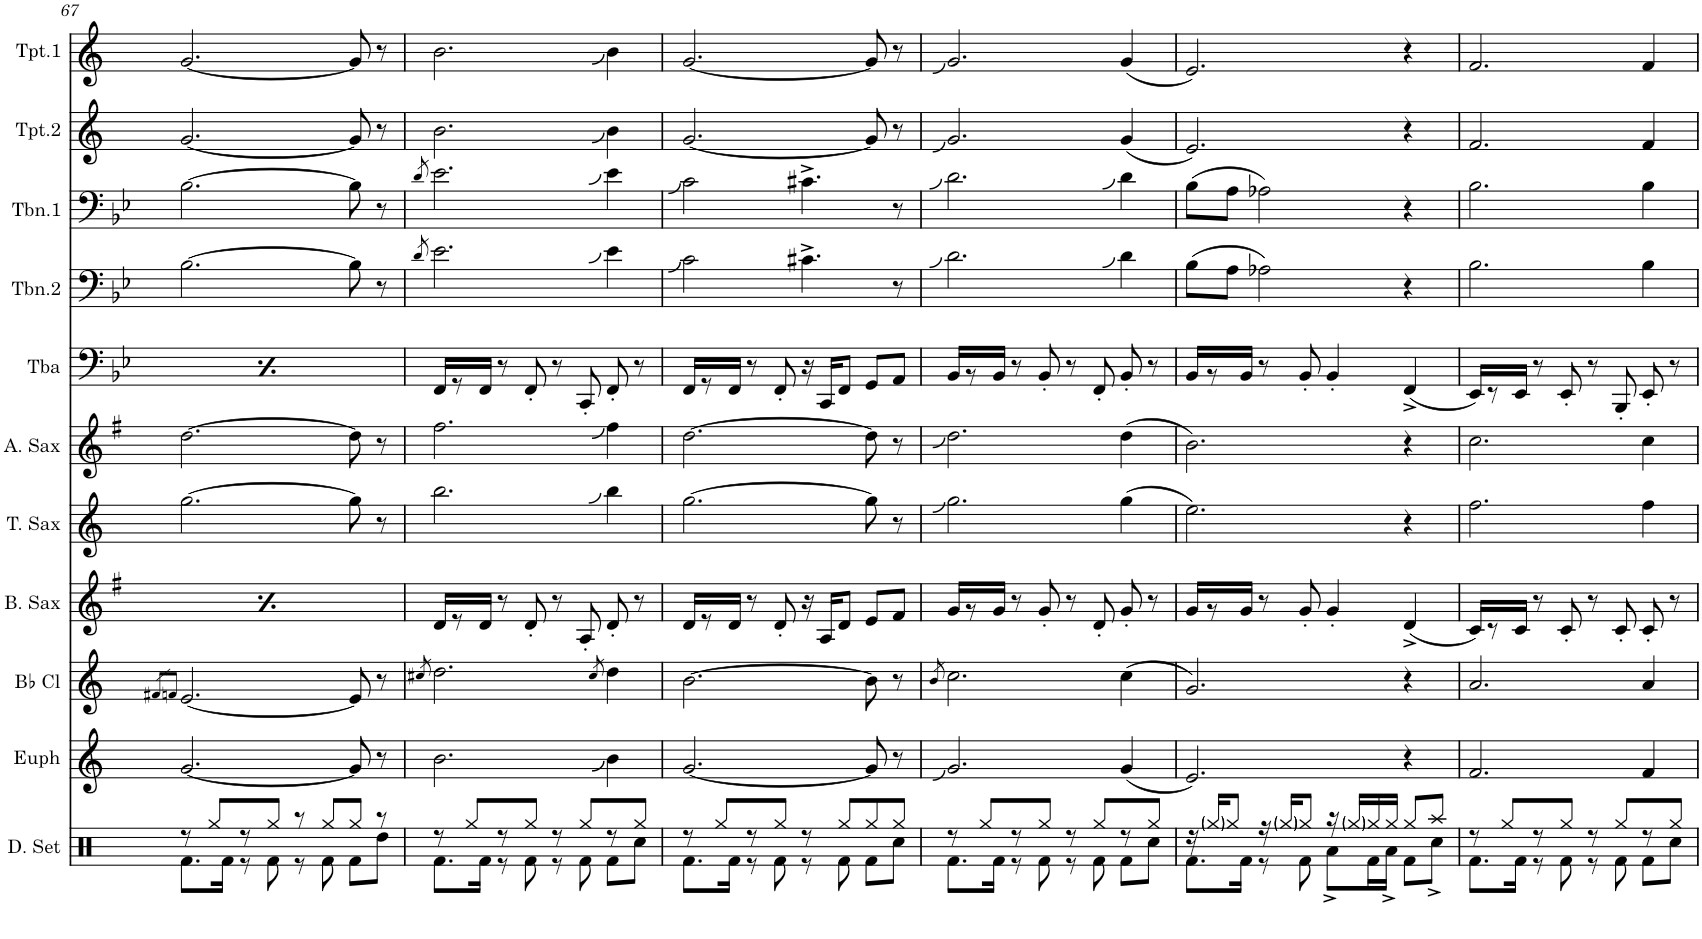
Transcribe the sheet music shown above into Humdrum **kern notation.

**kern	**kern	**kern	**kern	**kern	**kern	**kern	**kern	**kern	**kern	**kern
*part11	*part10	*part9	*part8	*part7	*part6	*part5	*part4	*part3	*part2	*part1
*staff11	*staff10	*staff9	*staff8	*staff7	*staff6	*staff5	*staff4	*staff3	*staff2	*staff1
*I"Drumset	*I"Euphonium	*I"Bb Clarinet	*I"Baritone Sax	*I"Tenor Sax	*I"Alto Sax	*I"Tuba	*I"Trombone 2	*I"Trombone 1	*I"Bb Trumpet 2	*I"Bb Trumpet 1
*I'D. Set	*I'Euph	*I'Bb Cl	*I'B. Sax	*I'T. Sax	*I'A. Sax	*I'Tba	*I'Tbn.2	*I'Tbn.1	*I'Tpt.2	*I'Tpt.1
!!LO:PB:g=z
*clefX	*clefG2	*clefG2	*clefG2	*clefG2	*clefG2	*clefF4	*clefF4	*clefF4	*clefG2	*clefG2
*	*Trd8c14	*Trd1c2	*Trd12c21	*Trd8c14	*Trd5c9	*	*	*	*Trd1c2	*Trd1c2
*k[]	*k[]	*k[]	*k[f#]	*k[]	*k[f#]	*k[b-e-]	*k[b-e-]	*k[b-e-]	*k[]	*k[]
*M4/4	*M4/4	*M4/4	*M4/4	*M4/4	*M4/4	*M4/4	*M4/4	*M4/4	*M4/4	*M4/4
=67	=67	=67	=67	=67	=67	=67	=67	=67	=67	=67
.	.	8qf#X/L	.	.	.	.	.	.	.	.
.	.	8qfn/J	.	.	.	.	.	.	.	.
*^	*	*	*	*	*	*	*	*	*	*
8r	8.Rf\L	[2.g/	[2.e/	16g/KL	[2.gg\	[2.dd\	16BB-/KL	[2.B-\	[2.B-\	[2.g/	[2.g/
.	.	.	.	8r	.	.	8r	.	.	.	.
8Rgg/L	.	.	.	.	.	.	.	.	.	.	.
.	16Rf\Jk	.	.	16g/Jk	.	.	16BB-/Jk	.	.	.	.
8r	8r	.	.	8r	.	.	8r	.	.	.	.
8Rgg/J	8Rf\	.	.	8g'/	.	.	8BB-'/	.	.	.	.
8r	8r	.	.	8r	.	.	8r	.	.	.	.
8Rgg/L	8Rf\	.	.	8d'/	.	.	8FF'/	.	.	.	.
8Rgg/J	8Rf\L	8g/]	8e/]	8g'/	8gg\]	8dd\]	8BB-'/	8B-\]	8B-\]	8g/]	8g/]
8r	8Rdd\J	8r	8r	8r	8r	8r	8r	8r	8r	8r	8r
=68	=68	=68	=68	=68	=68	=68	=68	=68	=68	=68	=68
.	.	.	8qcc#X/	.	.	.	.	8qd/	8qd/	.	.
8r	8.Rf\L	2.b\	2.dd\	16d/KL	2.bb\	2.ff#\	16FF/KL	2.e-\	2.e-\	2.b\	2.b\
.	.	.	.	8r	.	.	8r	.	.	.	.
8Rgg/L	.	.	.	.	.	.	.	.	.	.	.
.	16Rf\Jk	.	.	16d/Jk	.	.	16FF/Jk	.	.	.	.
8r	8r	.	.	8r	.	.	8r	.	.	.	.
8Rgg/J	8Rf\	.	.	8d'/	.	.	8FF'/	.	.	.	.
8r	8r	.	.	8r	.	.	8r	.	.	.	.
8Rgg/L	8Rf\	.	.	8A'/	.	.	8CC'/	.	.	.	.
.	.	.	8qcc#/	.	.	.	.	.	.	.	.
8r	8Rf\L	4b\	4dd\	8d'/	4bb\	4ff#\	8FF'/	4e-\	4e-\	4b\	4b\
8Rgg/J	8Rcc\J	.	.	8r	.	.	8r	.	.	.	.
=69	=69	=69	=69	=69	=69	=69	=69	=69	=69	=69	=69
8r	8.Rf\L	[2.g/	[2.b\	16d/KL	[2.gg\	[2.dd\	16FF/KL	2c\	2c\	[2.g/	[2.g/
.	.	.	.	8r	.	.	8r	.	.	.	.
8Rgg/L	.	.	.	.	.	.	.	.	.	.	.
.	16Rf\Jk	.	.	16d/Jk	.	.	16FF/Jk	.	.	.	.
8r	8r	.	.	8r	.	.	8r	.	.	.	.
8Rgg/J	8Rf\	.	.	8d'/	.	.	8FF'/	.	.	.	.
8r	8r	.	.	16r	.	.	16r	4.c#X^\	4.c#X^\	.	.
.	.	.	.	16A/KL	.	.	16CC/KL	.	.	.	.
8Rgg/L	8Rf\	.	.	8d/J	.	.	8FF/J	.	.	.	.
8Rgg/	8Rf\L	8g/]	8b\]	8e/L	8gg\]	8dd\]	8GG/L	.	.	8g/]	8g/]
8Rgg/J	8Rcc\J	8r	8r	8f#/J	8r	8r	8AA/J	8r	8r	8r	8r
=70	=70	=70	=70	=70	=70	=70	=70	=70	=70	=70	=70
.	.	.	8qb/	.	.	.	.	.	.	.	.
8r	8.Rf\L	2.g/	2.cc\	16g/KL	2.gg\	2.dd\	16BB-/KL	2.d\	2.d\	2.g/	2.g/
.	.	.	.	8r	.	.	8r	.	.	.	.
8Rgg/L	.	.	.	.	.	.	.	.	.	.	.
.	16Rf\Jk	.	.	16g/Jk	.	.	16BB-/Jk	.	.	.	.
8r	8r	.	.	8r	.	.	8r	.	.	.	.
8Rgg/J	8Rf\	.	.	8g'/	.	.	8BB-'/	.	.	.	.
8r	8r	.	.	8r	.	.	8r	.	.	.	.
8Rgg/L	8Rf\	.	.	8d'/	.	.	8FF'/	.	.	.	.
8r	8Rf\L	(4g/	(4cc\	8g'/	(4gg\	(4dd\	8BB-'/	4d\	4d\	(4g/	(4g/
8Rgg/J	8Rcc\J	.	.	8r	.	.	8r	.	.	.	.
=71	=71	=71	=71	=71	=71	=71	=71	=71	=71	=71	=71
16r	8.Rf\L	2.e/)	2.g/)	16g/KL	2.ee\)	2.b\)	16BB-/KL	(8B-\L	(8B-\L	2.e/)	2.e/)
16Rgg/KL	.	.	.	8r	.	.	8r	.	.	.	.
8Rgg/J	.	.	.	.	.	.	.	8A\J	8A\J	.	.
.	16Rf\Jk	.	.	16g/Jk	.	.	16BB-/Jk	.	.	.	.
16r	8r	.	.	8r	.	.	8r	2A-X\)	2A-X\)	.	.
16Rgg/KL	.	.	.	.	.	.	.	.	.	.	.
8Rgg/J	8Rf\	.	.	8g'/	.	.	8BB-'/	.	.	.	.
16r	8Ra^\L	.	.	4g'/	.	.	4BB-'/	.	.	.	.
16Rgg/LL	.	.	.	.	.	.	.	.	.	.	.
16Rgg/	16Rf\L	.	.	.	.	.	.	.	.	.	.
16Rgg/JJ	16Ra^\JJ	.	.	.	.	.	.	.	.	.	.
8Rgg/L	8Rf\L	4r	4r	(4d^/	4r	4r	(4FF^/	4r	4r	4r	4r
8Raa/J	8Rcc^\J	.	.	.	.	.	.	.	.	.	.
=72	=72	=72	=72	=72	=72	=72	=72	=72	=72	=72	=72
8r	8.Rf\L	2.f/	2.a/	16c/KL)	2.ff\	2.cc\	16EE-/KL)	2.B-\	2.B-\	2.f/	2.f/
.	.	.	.	8r	.	.	8r	.	.	.	.
8Rgg/L	.	.	.	.	.	.	.	.	.	.	.
.	16Rf\Jk	.	.	16c/Jk	.	.	16EE-/Jk	.	.	.	.
8r	8r	.	.	8r	.	.	8r	.	.	.	.
8Rgg/J	8Rf\	.	.	8c'/	.	.	8EE-'/	.	.	.	.
8r	8r	.	.	8r	.	.	8r	.	.	.	.
8Rgg/L	8Rf\	.	.	8c'/	.	.	8BBB-'/	.	.	.	.
8r	8Rf\L	4f/	4a/	8c'/	4ff\	4cc\	8EE-'/	4B-\	4B-\	4f/	4f/
8Rgg/J	8Rcc\J	.	.	8r	.	.	8r	.	.	.	.
*v	*v	*	*	*	*	*	*	*	*	*	*
=	=	=	=	=	=	=	=	=	=	=
*-	*-	*-	*-	*-	*-	*-	*-	*-	*-	*-
